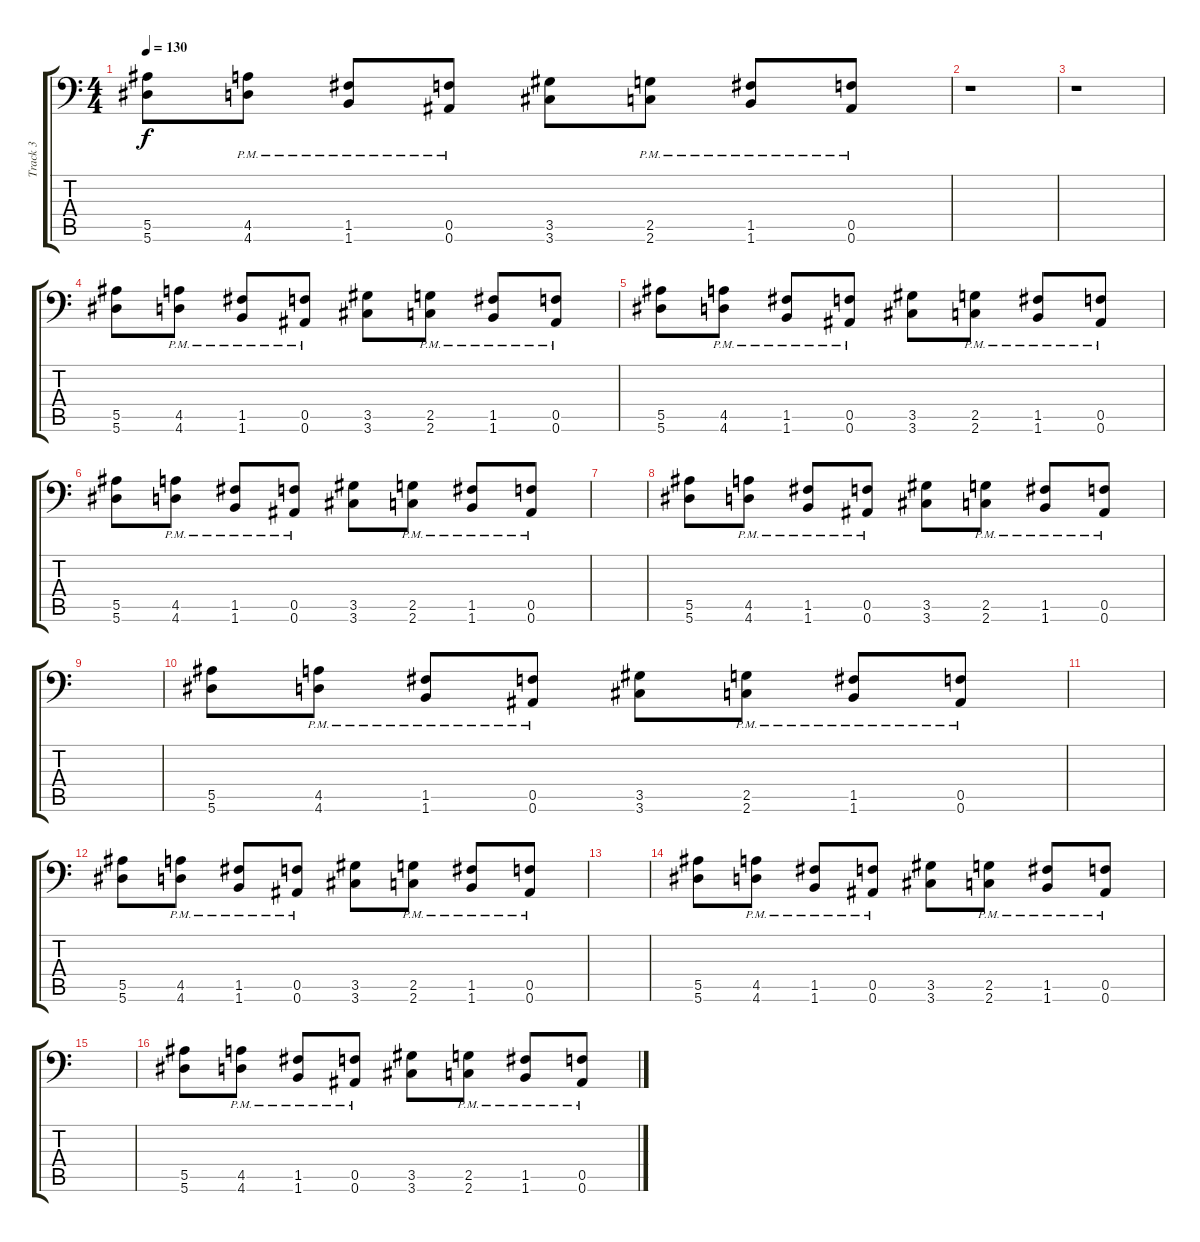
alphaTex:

\track ("Track 3" "Track 3") {instrument distortionguitar}
\staff {score tabs}
\tuning (C4 G3 Eb3 Bb2 F2 Bb1) {hide}
\ts (4 4)
\tempo 130
\clef f4
\ks c
(5.5 5.6).8{dy f} (4.5 4.6{pm}).8 (1.5 1.6{pm}).8 (0.5 0.6{pm}).8 (3.5 3.6).8 (2.5 2.6{pm}).8 (1.5 1.6{pm}).8 (0.5 0.6{pm}).8 |
r.1 |
r.1 |
(5.5 5.6).8 (4.5 4.6{pm}).8 (1.5 1.6{pm}).8 (0.5 0.6{pm}).8 (3.5 3.6).8 (2.5 2.6{pm}).8 (1.5 1.6{pm}).8 (0.5 0.6{pm}).8 |
(5.5 5.6).8 (4.5 4.6{pm}).8 (1.5 1.6{pm}).8 (0.5 0.6{pm}).8 (3.5 3.6).8 (2.5 2.6{pm}).8 (1.5 1.6{pm}).8 (0.5 0.6{pm}).8 |
(5.5 5.6).8 (4.5 4.6{pm}).8 (1.5 1.6{pm}).8 (0.5 0.6{pm}).8 (3.5 3.6).8 (2.5 2.6{pm}).8 (1.5 1.6{pm}).8 (0.5 0.6{pm}).8 |
|
(5.5 5.6).8 (4.5 4.6{pm}).8 (1.5 1.6{pm}).8 (0.5 0.6{pm}).8 (3.5 3.6).8 (2.5 2.6{pm}).8 (1.5 1.6{pm}).8 (0.5 0.6{pm}).8 |
|
(5.5 5.6).8 (4.5 4.6{pm}).8 (1.5 1.6{pm}).8 (0.5 0.6{pm}).8 (3.5 3.6).8 (2.5 2.6{pm}).8 (1.5 1.6{pm}).8 (0.5 0.6{pm}).8 |
|
(5.5 5.6).8 (4.5 4.6{pm}).8 (1.5 1.6{pm}).8 (0.5 0.6{pm}).8 (3.5 3.6).8 (2.5 2.6{pm}).8 (1.5 1.6{pm}).8 (0.5 0.6{pm}).8 |
|
(5.5 5.6).8 (4.5 4.6{pm}).8 (1.5 1.6{pm}).8 (0.5 0.6{pm}).8 (3.5 3.6).8 (2.5 2.6{pm}).8 (1.5 1.6{pm}).8 (0.5 0.6{pm}).8 |
|
(5.5 5.6).8 (4.5 4.6{pm}).8 (1.5 1.6{pm}).8 (0.5 0.6{pm}).8 (3.5 3.6).8 (2.5 2.6{pm}).8 (1.5 1.6{pm}).8 (0.5 0.6{pm}).8
